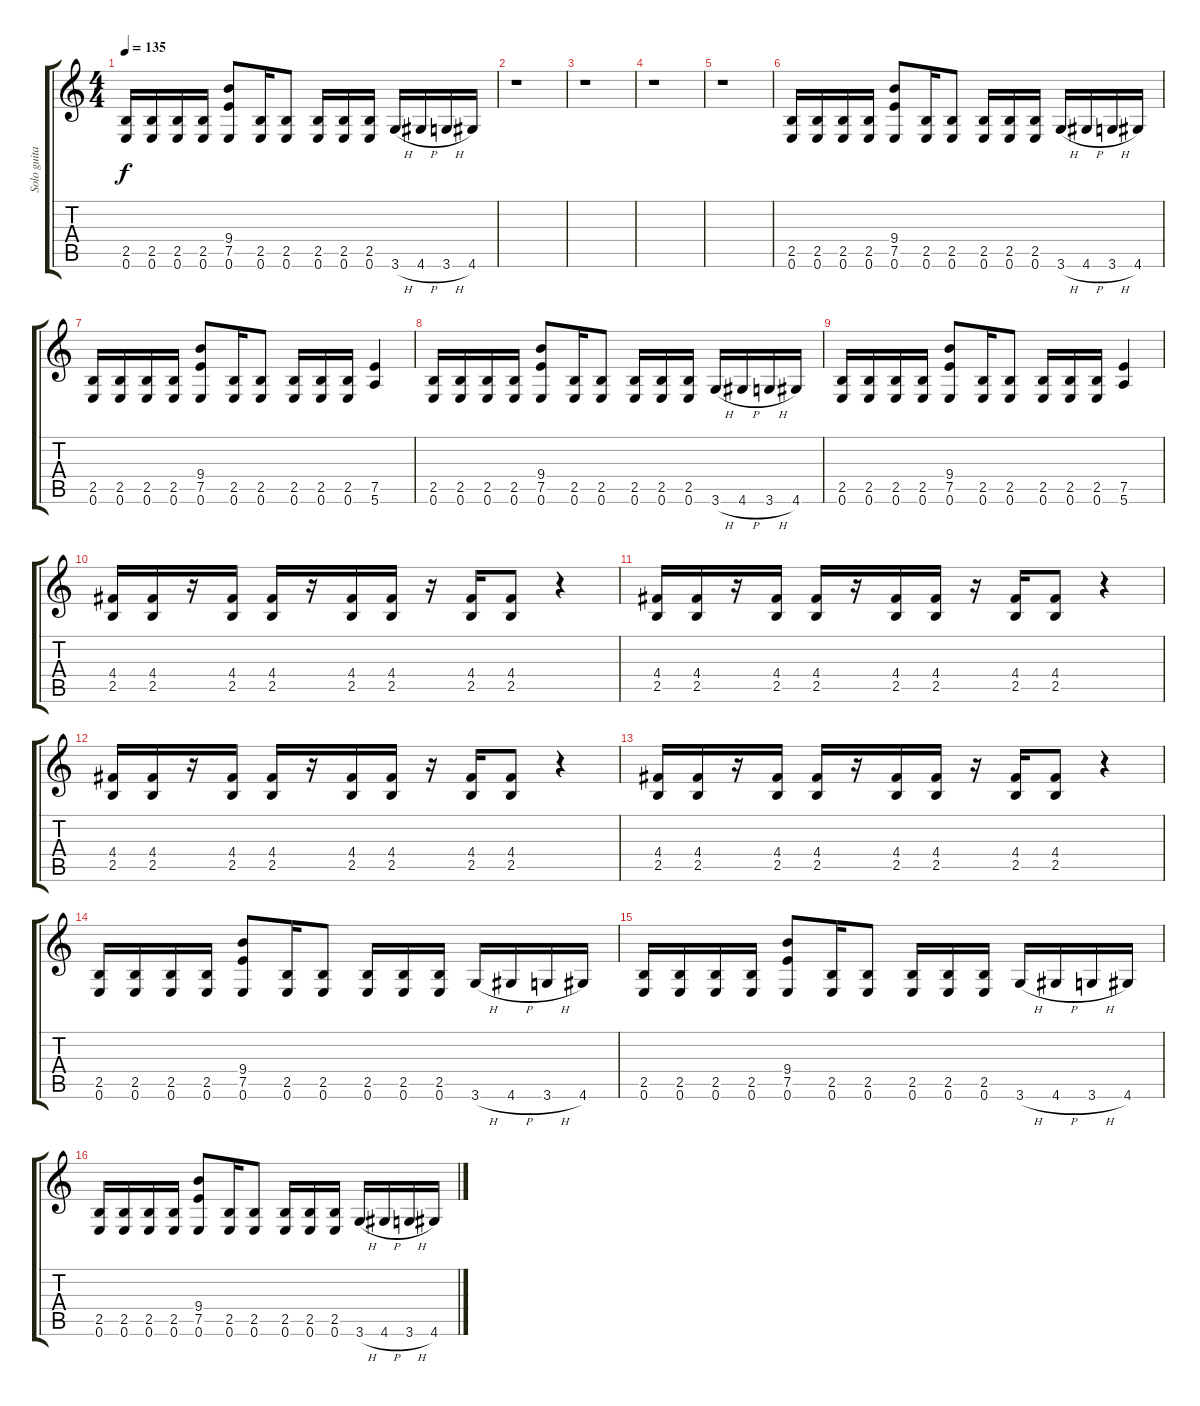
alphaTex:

\track ("Solo guitar" "Solo guita") {instrument distortionguitar}
\staff {score tabs}
\tuning (E4 B3 G3 D3 A2 E2) {hide}
\ts (4 4)
\tempo 135
\clef g2
\ks c
(2.5 0.6).16{dy f} (2.5 0.6).16 (2.5 0.6).16 (2.5 0.6).16 (9.4 7.5 0.6).8 (2.5 0.6).16 (2.5 0.6).8 (2.5 0.6).16 (2.5 0.6).16 (2.5 0.6).16 3.6{h}.16 4.6{h}.16 3.6{h}.16 4.6.16 |
r.1 |
r.1 |
r.1 |
r.1 |
(2.5 0.6).16 (2.5 0.6).16 (2.5 0.6).16 (2.5 0.6).16 (9.4 7.5 0.6).8 (2.5 0.6).16 (2.5 0.6).8 (2.5 0.6).16 (2.5 0.6).16 (2.5 0.6).16 3.6{h}.16 4.6{h}.16 3.6{h}.16 4.6.16 |
(2.5 0.6).16 (2.5 0.6).16 (2.5 0.6).16 (2.5 0.6).16 (9.4 7.5 0.6).8 (2.5 0.6).16 (2.5 0.6).8 (2.5 0.6).16 (2.5 0.6).16 (2.5 0.6).16 (7.5 5.6).4 |
(2.5 0.6).16 (2.5 0.6).16 (2.5 0.6).16 (2.5 0.6).16 (9.4 7.5 0.6).8 (2.5 0.6).16 (2.5 0.6).8 (2.5 0.6).16 (2.5 0.6).16 (2.5 0.6).16 3.6{h}.16 4.6{h}.16 3.6{h}.16 4.6.16 |
(2.5 0.6).16 (2.5 0.6).16 (2.5 0.6).16 (2.5 0.6).16 (9.4 7.5 0.6).8 (2.5 0.6).16 (2.5 0.6).8 (2.5 0.6).16 (2.5 0.6).16 (2.5 0.6).16 (7.5 5.6).4 |
(4.4 2.5).16 (4.4 2.5).16 r.16 (4.4 2.5).16 (4.4 2.5).16 r.16 (4.4 2.5).16 (4.4 2.5).16 r.16 (4.4 2.5).16 (4.4 2.5).8 r.4 |
(4.4 2.5).16 (4.4 2.5).16 r.16 (4.4 2.5).16 (4.4 2.5).16 r.16 (4.4 2.5).16 (4.4 2.5).16 r.16 (4.4 2.5).16 (4.4 2.5).8 r.4 |
(4.4 2.5).16 (4.4 2.5).16 r.16 (4.4 2.5).16 (4.4 2.5).16 r.16 (4.4 2.5).16 (4.4 2.5).16 r.16 (4.4 2.5).16 (4.4 2.5).8 r.4 |
(4.4 2.5).16 (4.4 2.5).16 r.16 (4.4 2.5).16 (4.4 2.5).16 r.16 (4.4 2.5).16 (4.4 2.5).16 r.16 (4.4 2.5).16 (4.4 2.5).8 r.4 |
(2.5 0.6).16 (2.5 0.6).16 (2.5 0.6).16 (2.5 0.6).16 (9.4 7.5 0.6).8 (2.5 0.6).16 (2.5 0.6).8 (2.5 0.6).16 (2.5 0.6).16 (2.5 0.6).16 3.6{h}.16 4.6{h}.16 3.6{h}.16 4.6.16 |
(2.5 0.6).16 (2.5 0.6).16 (2.5 0.6).16 (2.5 0.6).16 (9.4 7.5 0.6).8 (2.5 0.6).16 (2.5 0.6).8 (2.5 0.6).16 (2.5 0.6).16 (2.5 0.6).16 3.6{h}.16 4.6{h}.16 3.6{h}.16 4.6.16 |
(2.5 0.6).16 (2.5 0.6).16 (2.5 0.6).16 (2.5 0.6).16 (9.4 7.5 0.6).8 (2.5 0.6).16 (2.5 0.6).8 (2.5 0.6).16 (2.5 0.6).16 (2.5 0.6).16 3.6{h}.16 4.6{h}.16 3.6{h}.16 4.6.16
